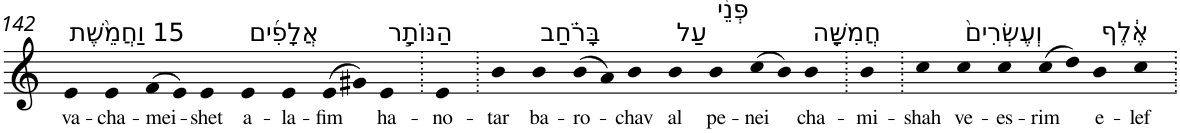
**kern	**text
*part1	*part1
*staff1	*staff1
*I"Piano	*
*I'Pno	*
!!LO:PB:g=z
*clefG2	*
*k[]	*
=142	=142
!LO:TX:a:t=15 וַחֲמֵ֨שֶׁת	!
!	!LO:LY:b
4e	va-
!	!LO:LY:b
4e	-cha-
!	!LO:LY:b
(>8f	-mei-
8e)	.
!	!LO:LY:b
4e	-shet
!LO:TX:a:t=אֲלָפִ֜ים	!
!	!LO:LY:b
4e	a-
!	!LO:LY:b
4e	-la-
!	!LO:LY:b
(>8e	-fim
8g#X)	.
!LO:TX:a:t=הַנּוֹתָ֣ר	!
!	!LO:LY:b
4e	ha-
=143.	=143.
!	!LO:LY:b
4e	-no-
=144.	=144.
!	!LO:LY:b
4b	-tar
!LO:TX:a:t=בָּרֹ֗חַב	!
!	!LO:LY:b
4b	ba-
!	!LO:LY:b
(>8b	-ro-
8a)	.
!	!LO:LY:b
4b	-chav
!LO:TX:a:t=עַל	!
!	!LO:LY:b
4b	al
!LO:TX:a:t=פְּנֵ֨י	!
!	!LO:LY:b
4b	pe-
!	!LO:LY:b
(>8cc	-nei
8b)	.
!LO:TX:a:t=חֲמִשָּׁ֤ה	!
!	!LO:LY:b
4b	cha-
=145.	=145.
!	!LO:LY:b
4b	-mi-
=146.	=146.
!	!LO:LY:b
4cc	-shah
!LO:TX:a:t=וְעֶשְׂרִים֙	!
!	!LO:LY:b
4cc	ve-
!	!LO:LY:b
4cc	-es-
!	!LO:LY:b
(>8cc	-rim
8dd)	.
!LO:TX:a:t=אֶ֔לֶף	!
!	!LO:LY:b
4b	e-
!	!LO:LY:b
4cc	-lef
=.	=.
*-	*-
